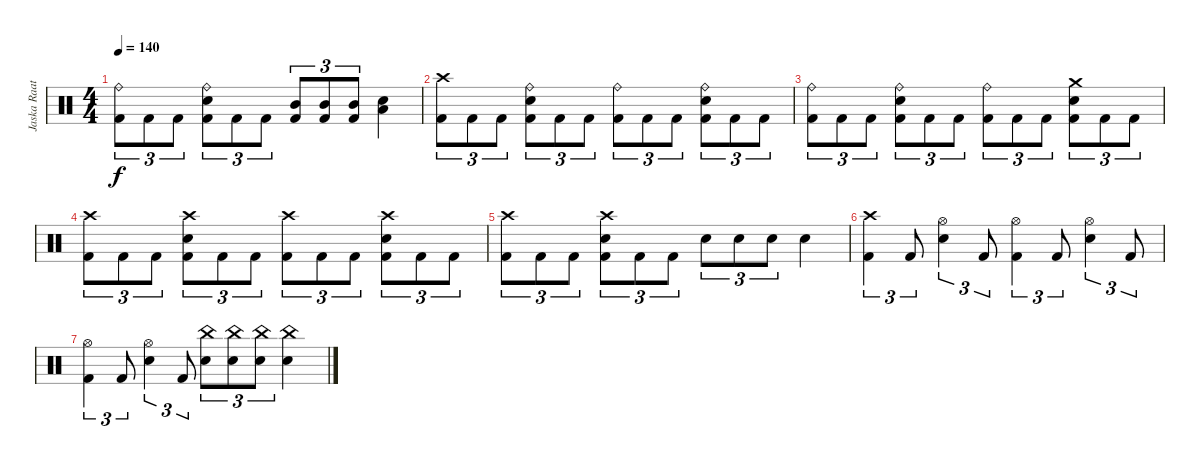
\track ("Jaska Raatikainen" "Jaska Raat") {instrument percussion}
\staff {score}
\articulation defaults
\ts (4 4)
\tempo 140
\clef neutral
\ks c
("Ride (bell)" "Kick (hit) 2").8{tu (3 2) dy f} "Kick (hit) 2".8{tu (3 2)} "Kick (hit) 2".8{tu (3 2)} ("Ride (bell)" "Electric Snare (hit)" "Kick (hit) 2").8{tu (3 2)} "Kick (hit) 2".8{tu (3 2)} "Kick (hit) 2".8{tu (3 2)} ("Mid Tom (hit)" "Kick (hit) 2").8{tu (3 2)} ("Mid Tom (hit)" "Kick (hit) 2").8{tu (3 2)} ("Mid Tom (hit)" "Kick (hit) 2").8{tu (3 2)} ("Electric Snare (hit)" "Low Floor Tom (hit)").4 |
("Crash high (hit)" "Kick (hit) 2").8{tu (3 2)} "Kick (hit) 2".8{tu (3 2)} "Kick (hit) 2".8{tu (3 2)} ("Ride (bell)" "Electric Snare (hit)" "Kick (hit) 2").8{tu (3 2)} "Kick (hit) 2".8{tu (3 2)} "Kick (hit) 2".8{tu (3 2)} ("Ride (bell)" "Kick (hit) 2").8{tu (3 2)} "Kick (hit) 2".8{tu (3 2)} "Kick (hit) 2".8{tu (3 2)} ("Ride (bell)" "Electric Snare (hit)" "Kick (hit) 2").8{tu (3 2)} "Kick (hit) 2".8{tu (3 2)} "Kick (hit) 2".8{tu (3 2)} |
("Ride (bell)" "Kick (hit) 2").8{tu (3 2)} "Kick (hit) 2".8{tu (3 2)} "Kick (hit) 2".8{tu (3 2)} ("Ride (bell)" "Electric Snare (hit)" "Kick (hit) 2").8{tu (3 2)} "Kick (hit) 2".8{tu (3 2)} "Kick (hit) 2".8{tu (3 2)} ("Ride (bell)" "Kick (hit) 2").8{tu (3 2)} "Kick (hit) 2".8{tu (3 2)} "Kick (hit) 2".8{tu (3 2)} ("Crash medium (hit)" "Electric Snare (hit)" "Kick (hit) 2").8{tu (3 2)} "Kick (hit) 2".8{tu (3 2)} "Kick (hit) 2".8{tu (3 2)} |
("Crash high (hit)" "Kick (hit) 2").8{tu (3 2)} "Kick (hit) 2".8{tu (3 2)} "Kick (hit) 2".8{tu (3 2)} ("Crash high (hit)" "Electric Snare (hit)" "Kick (hit) 2").8{tu (3 2)} "Kick (hit) 2".8{tu (3 2)} "Kick (hit) 2".8{tu (3 2)} ("Crash high (hit)" "Kick (hit) 2").8{tu (3 2)} "Kick (hit) 2".8{tu (3 2)} "Kick (hit) 2".8{tu (3 2)} ("Crash high (hit)" "Electric Snare (hit)" "Kick (hit) 2").8{tu (3 2)} "Kick (hit) 2".8{tu (3 2)} "Kick (hit) 2".8{tu (3 2)} |
("Crash high (hit)" "Kick (hit) 2").8{tu (3 2)} "Kick (hit) 2".8{tu (3 2)} "Kick (hit) 2".8{tu (3 2)} ("Crash high (hit)" "Electric Snare (hit)" "Kick (hit) 2").8{tu (3 2)} "Kick (hit) 2".8{tu (3 2)} "Kick (hit) 2".8{tu (3 2)} "Electric Snare (hit)".8{tu (3 2)} "Electric Snare (hit)".8{tu (3 2)} "Electric Snare (hit)".8{tu (3 2)} "Electric Snare (hit)".4 |
("Crash high (hit)" "Kick (hit) 2").4{tu (3 2)} "Kick (hit) 2".8{tu (3 2)} ("Hi-Hat (open)" "Electric Snare (hit)").4{tu (3 2)} "Kick (hit) 2".8{tu (3 2)} ("Hi-Hat (open)" "Kick (hit) 2").4{tu (3 2)} "Kick (hit) 2".8{tu (3 2)} ("Hi-Hat (open)" "Electric Snare (hit)").4{tu (3 2)} "Kick (hit) 2".8{tu (3 2)} |
("Hi-Hat (open)" "Kick (hit) 2").4{tu (3 2)} "Kick (hit) 2".8{tu (3 2)} ("Hi-Hat (open)" "Electric Snare (hit)").4{tu (3 2)} "Kick (hit) 2".8{tu (3 2)} ("China (hit)" "Electric Snare (hit)").8{tu (3 2)} ("China (hit)" "Electric Snare (hit)").8{tu (3 2)} ("China (hit)" "Electric Snare (hit)").8{tu (3 2)} ("China (hit)" "Electric Snare (hit)").4
